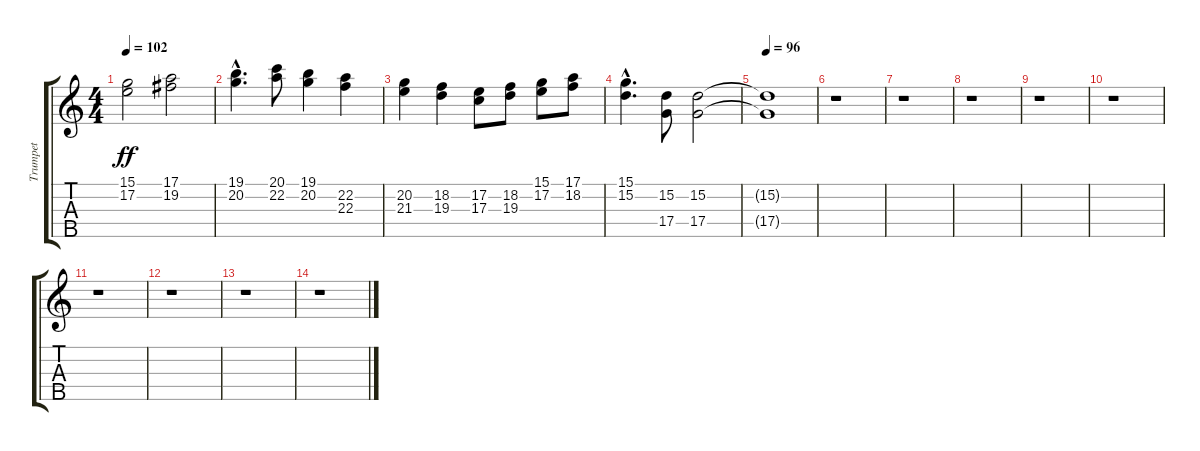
\track ("Trumpet" "Trumpet") {instrument trumpet}
\staff {score tabs}
\tuning (E4 B3 G3 D3 A2) {hide}
\ts (4 4)
\tempo 102
\clef g2
\ks c
(15.1 17.2).2{dy ff} (17.1 19.2).2 |
(19.1{hac} 20.2{hac}).4{d} (20.1 22.2).8 (19.1 20.2).4 (22.2 22.3).4 |
(20.2 21.3).4 (18.2 19.3).4 (17.2 17.3).8 (18.2 19.3).8 (15.1 17.2).8 (17.1 18.2).8 |
(15.1{hac} 15.2{hac}).4{d} (15.2 17.4).8 (15.2 17.4).2 |
\tempo 96
(15.2{t} 17.4{t}).1 |
r.1 |
r.1 |
r.1 |
r.1 |
r.1 |
r.1 |
r.1 |
r.1 |
r.1
